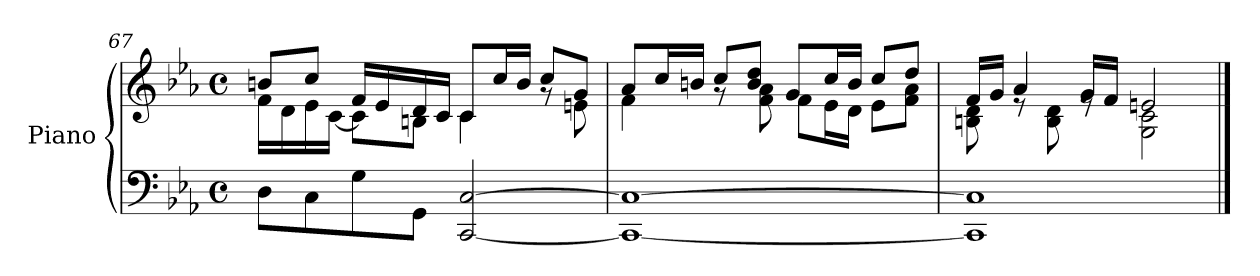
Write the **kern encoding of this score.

**kern	**kern
*part1	*part1
*staff2	*staff1
*I"Piano	*
*I'Pno	*
!!LO:LB:g=z
*clefF4	*clefG2
*k[b-e-a-]	*k[b-e-a-]
*M4/4	*M4/4
*met(c)	*met(c)
=67	=67
*	*^
8D\L	8bn/L	16f\LL
.	.	16d\
8C\	8cc/J	16e-\
.	.	[16c\JJ
8G\	16f/LL	8c\L]
.	16e-/	.
8GG\J	16d/	8Bn\J
.	16c/JJ	.
[2CC/ [2C/	8c/L	4c\
.	16cc/L	.
.	16b/JJ	.
.	8cc/L	8rg
.	8g/J	8en\
=68	=68	=68
1CC_ 1C_	8a-/L	4f\
.	16cc/L	.
.	16bn/JJ	.
.	8cc/L	8rg
.	8b/ 8dd/J	8f\ 8a-\
.	8g/L	8f\L
.	16cc/L	16e-\L
.	16b/JJ	16d\JJ
.	8cc/L	8e-\L
.	8dd/J	8f\ 8a-\J
=69	=69	=69
1CC] 1C]	16f/LL	8Bn\ 8d\
.	16g/JJ	.
.	4a-/	8re
.	.	8B\ 8d\
.	16g/LL	8re
.	16f/JJ	.
.	2en/	2G\ 2c\
*	*v	*v
==	==
*-	*-
